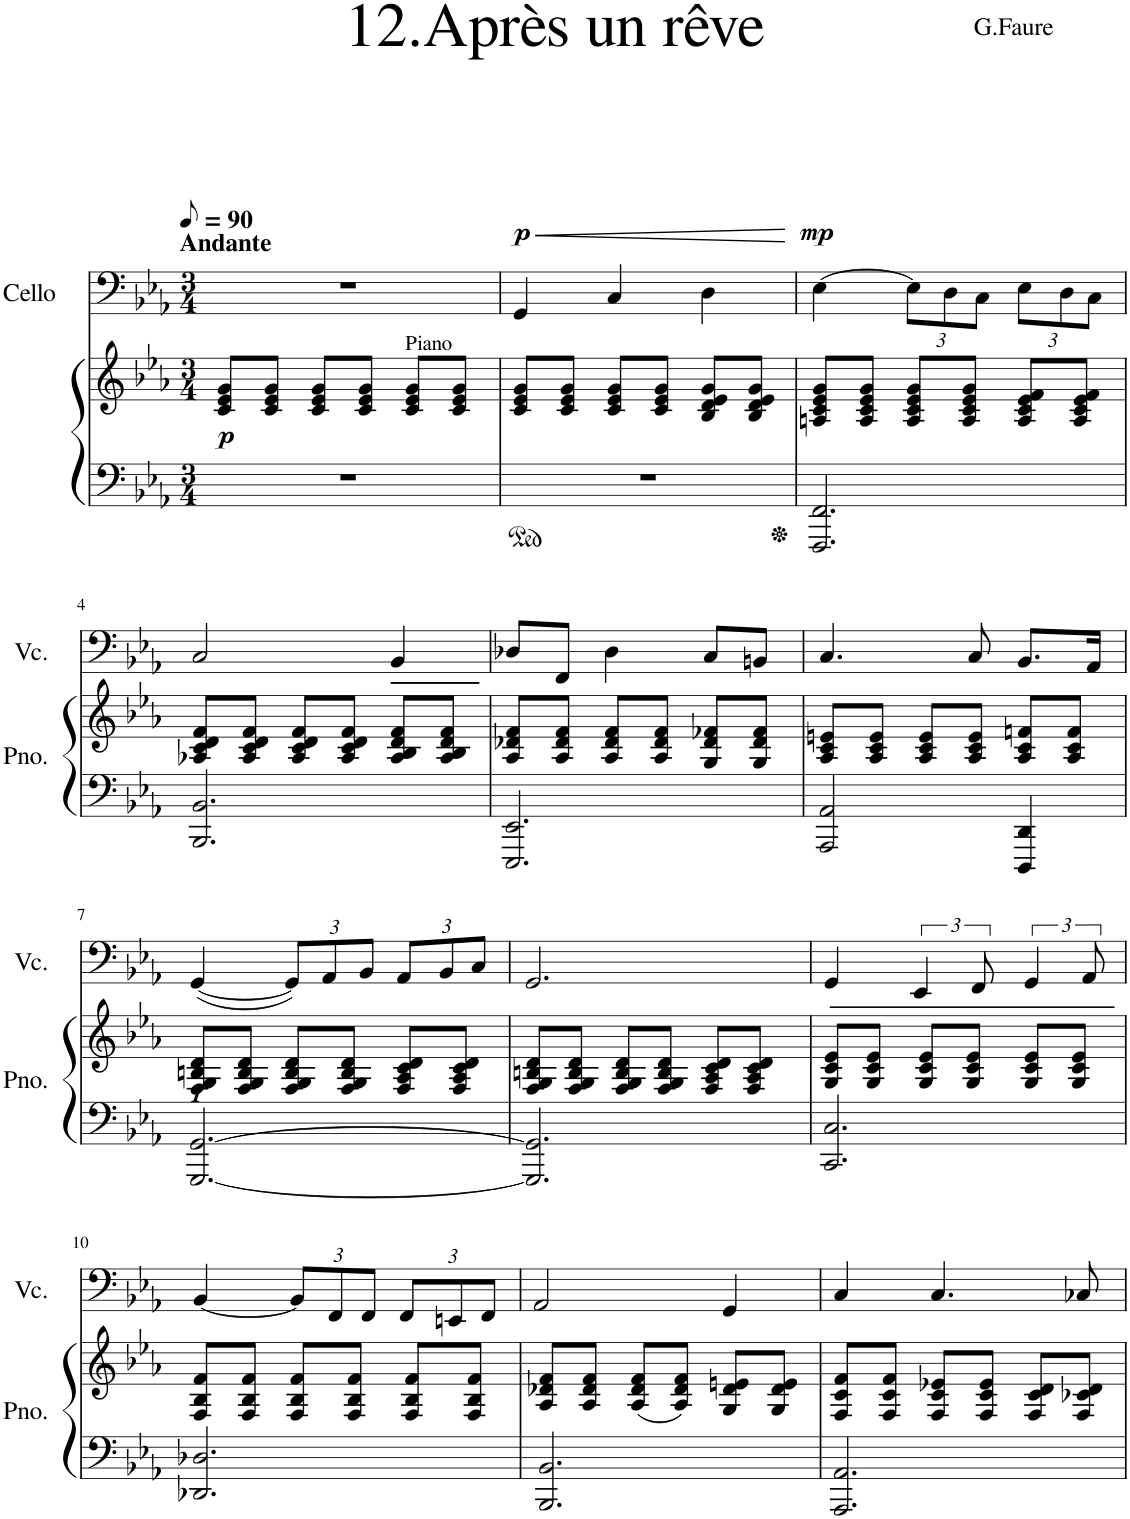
**kern	**kern	**dynam	**kern	**dynam
*part2	*part2	*part2	*part1	*part1
*staff3	*staff2	*staff2/3	*staff1	*staff1
*I"ピアノ	*	*	*I"Cello	*
*clefF4	*clefG2	*	*clefF4	*
*k[b-e-a-]	*k[b-e-a-]	*	*k[b-e-a-]	*
*M3/4	*M3/4	*	*M3/4	*
*MM45	*MM45	*	*MM45	*
=1	=1	=1	=1	=1
!	!	!	!LO:TX:a:B:t=Andante	!
!	!	!LO:DY:a=2	!	!
*	*	*	*^	*
2.r	8c/ 8e-/ 8g/L	p	2.r	2ryy	.
.	8c/ 8e-/ 8g/J	.	.	.	.
.	8c/ 8e-/ 8g/L	.	.	.	.
.	8c/ 8e-/ 8g/J	.	.	.	.
!	!	!	!	!LO:TX:b:t=Piano	!
.	8c/ 8e-/ 8g/L	.	.	4ryy	.
.	8c/ 8e-/ 8g/J	.	.	.	.
=2	=2	=2	=2	=2	=2
!	!	!	!	!	!LO:HP:b
!	!	!	!	!	!LO:DY:n=1:a
*	*	*	*v	*v	*
2.r	8c/ 8e-/ 8g/L	.	4GG/	< p
.	8c/ 8e-/ 8g/J	.	.	.
.	8c/ 8e-/ 8g/L	.	4C/	.
.	8c/ 8e-/ 8g/J	.	.	.
.	8B-/ 8d/ 8e-/ 8g/L	.	4D\	.
.	8B-/ 8d/ 8e-/ 8g/J	.	.	.
.	.	.	.	[
=3	=3	=3	=3	=3
!	!	!	!	!LO:DY:a
2.FFF/ 2.FF/	8An/ 8c/ 8e-/ 8g/L	.	[4E-\	mp
.	8A/ 8c/ 8e-/ 8g/J	.	.	.
*	*	*	*Xbrackettup	*
.	8A/ 8c/ 8e-/ 8g/L	.	12E-\L]	.
.	.	.	12D\	.
.	8A/ 8c/ 8e-/ 8g/J	.	.	.
.	.	.	12C\J	.
.	8A/ 8c/ 8e-/ 8f/L	.	12E-\L	.
.	.	.	12D\	.
.	8A/ 8c/ 8e-/ 8f/J	.	.	.
.	.	.	12C\J	.
!!LO:LB:g=z
=4	=4	=4	=4	=4
2.BBB-/ 2.BB-/	8A-X/ 8c/ 8d/ 8f/L	.	2C/	.
.	8A-/ 8c/ 8d/ 8f/J	.	.	.
.	8A-/ 8c/ 8d/ 8f/L	.	.	.
.	8A-/ 8c/ 8d/ 8f/J	.	.	.
.	8A-/ 8B-/ 8d/ 8f/L	.	4BB-/	.
.	8A-/ 8B-/ 8d/ 8f/J	.	.	.
=5	=5	=5	=5	=5
2.EEE-/ 2.EE-/	8A-/ 8d-X/ 8f/L	.	8D-X/L	.
.	8A-/ 8d-/ 8f/J	.	8FF/J	.
.	8A-/ 8d-/ 8f/L	.	4D-\	.
.	8A-/ 8d-/ 8f/J	.	.	.
.	8G/ 8d-/ 8f-X/L	.	8C/L	.
.	8G/ 8d-/ 8f-/J	.	8BBn/J	.
=6	=6	=6	=6	=6
2AAA-/ 2AA-/	8A-/ 8c/ 8en/L	.	4.C/	.
.	8A-/ 8c/ 8e/J	.	.	.
.	8A-/ 8c/ 8e/L	.	.	.
.	8A-/ 8c/ 8e/J	.	8C/	.
4DDD/ 4DD/	8A-/ 8c/ 8fn/L	.	8.BB-/L	.
.	8A-/ 8c/ 8f/J	.	.	.
.	.	.	16AA-/Jk	.
!!LO:LB:g=z
=7	=7	=7	=7	=7
[2.GGG/ [2.GG/	8F/ 8G/ 8Bn/ 8d/L	.	([4GG/	.
.	8F/ 8G/ 8B/ 8d/J	.	.	.
.	8F/ 8G/ 8B/ 8d/L	.	12GG/L])	.
.	.	.	12AA-/	.
.	8F/ 8G/ 8B/ 8d/J	.	.	.
.	.	.	12BB-/J	.
.	8F/ 8A-/ 8c/ 8d/L	.	12AA-/L	.
.	.	.	12BB-/	.
.	8F/ 8A-/ 8c/ 8d/J	.	.	.
.	.	.	12C/J	.
=8	=8	=8	=8	=8
2.GGG/] 2.GG/]	8F/ 8G/ 8Bn/ 8d/L	.	2.GG/	.
.	8F/ 8G/ 8B/ 8d/J	.	.	.
.	8F/ 8G/ 8B/ 8d/L	.	.	.
.	8F/ 8G/ 8B/ 8d/J	.	.	.
.	8F/ 8A-/ 8c/ 8d/L	.	.	.
.	8F/ 8A-/ 8c/ 8d/J	.	.	.
=9	=9	=9	=9	=9
2.CC/ 2.C/	8G/ 8c/ 8e-/L	.	4GG/	.
.	8G/ 8c/ 8e-/J	.	.	.
*	*	*	*brackettup	*
.	8G/ 8c/ 8e-/L	.	6EE-/	.
.	8G/ 8c/ 8e-/J	.	.	.
.	.	.	12FF/	.
.	8G/ 8c/ 8e-/L	.	6GG/	.
.	8G/ 8c/ 8e-/J	.	.	.
.	.	.	12AA-/	.
!!LO:LB:g=z
=10	=10	=10	=10	=10
2.DD-X/ 2.D-X/	8F/ 8B-/ 8f/L	.	[4BB-/	.
.	8F/ 8B-/ 8f/J	.	.	.
*	*	*	*Xbrackettup	*
.	8F/ 8B-/ 8f/L	.	12BB-/L]	.
.	.	.	12FF/	.
.	8F/ 8B-/ 8f/J	.	.	.
.	.	.	12FF/J	.
.	8F/ 8B-/ 8f/L	.	12FF/L	.
.	.	.	12EEn/	.
.	8F/ 8B-/ 8f/J	.	.	.
.	.	.	12FF/J	.
=11	=11	=11	=11	=11
2.BBB-/ 2.BB-/	8A-/ 8d-X/ 8f/L	.	2AA-/	.
.	8A-/ 8d-/ 8f/J	.	.	.
.	(8A-/ 8d-/ 8f/L	.	.	.
.	8A-/ 8d-/ 8f/J)	.	.	.
.	8G/ 8d-/ 8en/L	.	4GG/	.
.	8G/ 8d-/ 8e/J	.	.	.
=12	=12	=12	=12	=12
2.AAA-/ 2.AA-/	8F/ 8c/ 8f/L	.	4C/	.
.	8F/ 8c/ 8f/J	.	.	.
.	8F/ 8c/ 8e-X/L	.	4.C/	.
.	8F/ 8c/ 8e-/J	.	.	.
.	8F/ 8c/ 8d/L	.	.	.
.	8F/ 8c-X/ 8d/J	.	8C-X/	.
=	=	=	=	=
*-	*-	*-	*-	*-
